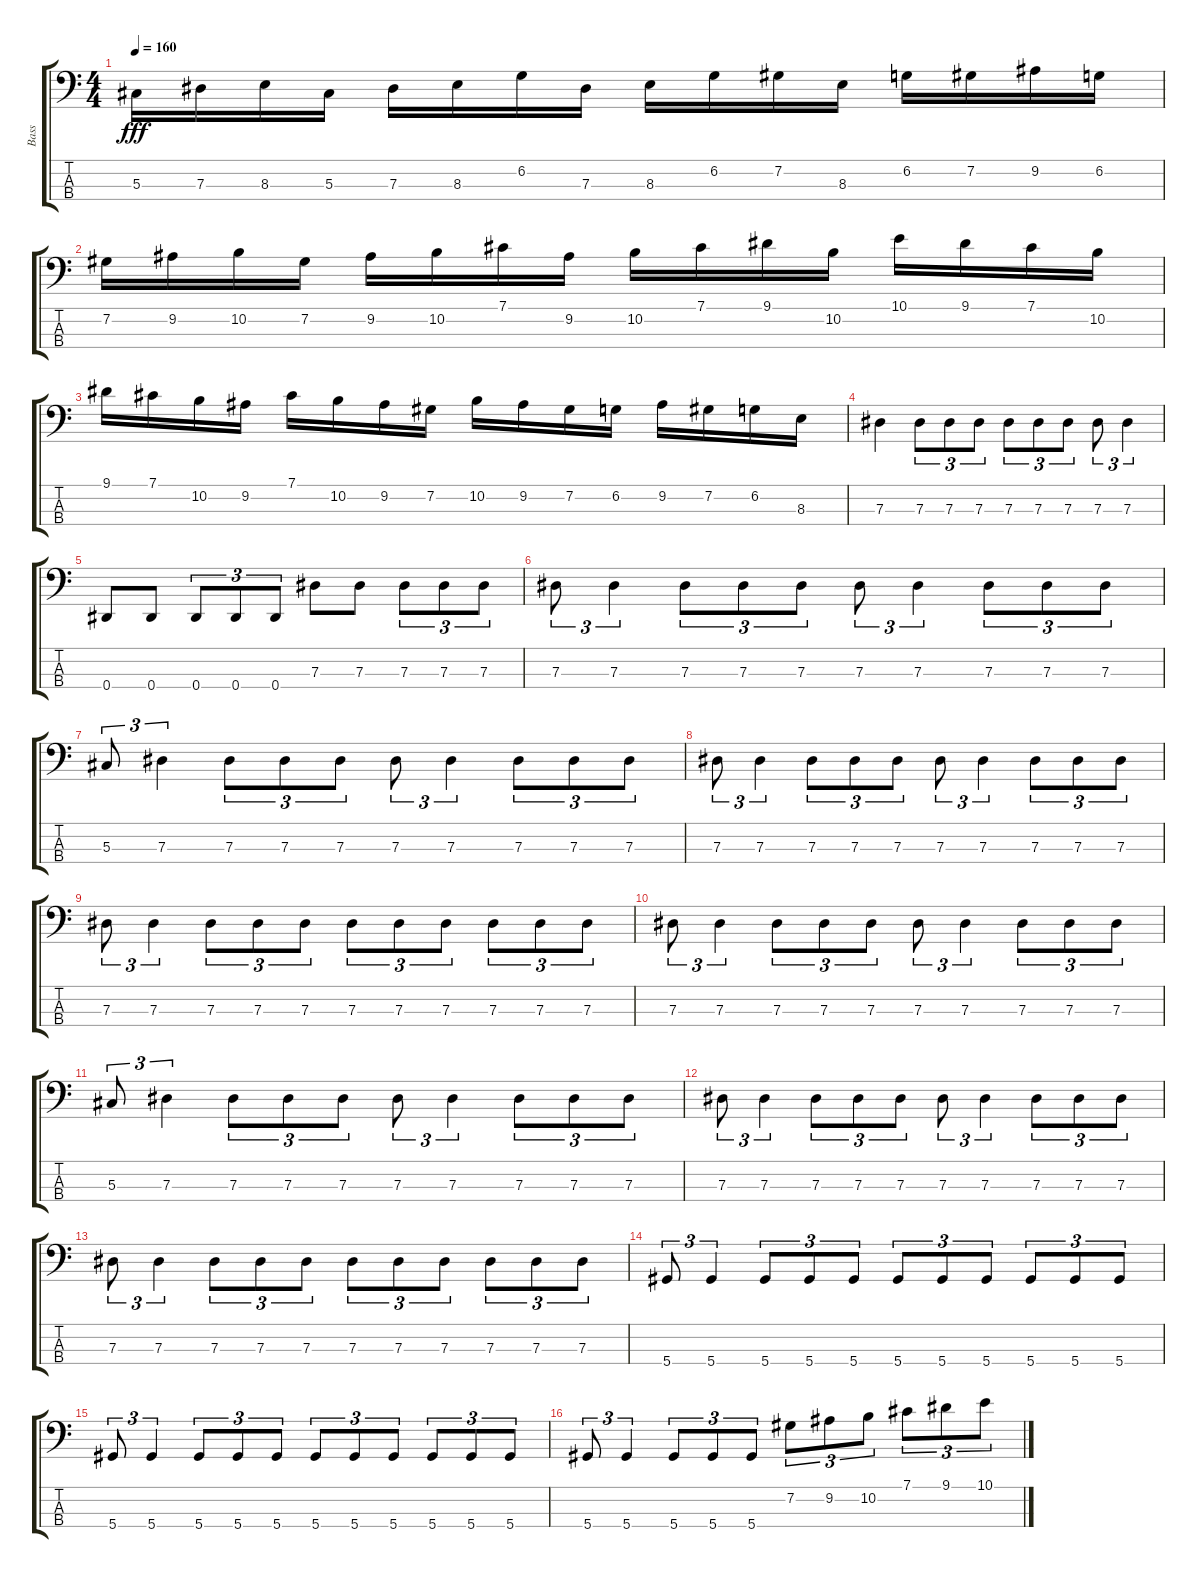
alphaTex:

\track ("Bass" "Bass") {instrument electricbassfinger}
\staff {score tabs}
\tuning (Gb2 Db2 Ab1 Eb1) {hide}
\ts (4 4)
\tempo 160
\clef f4
\ks c
5.3.16{dy fff} 7.3.16 8.3.16 5.3.16 7.3.16 8.3.16 6.2.16 7.3.16 8.3.16 6.2.16 7.2.16 8.3.16 6.2.16 7.2.16 9.2.16 6.2.16 |
7.2.16 9.2.16 10.2.16 7.2.16 9.2.16 10.2.16 7.1.16 9.2.16 10.2.16 7.1.16 9.1.16 10.2.16 10.1.16 9.1.16 7.1.16 10.2.16 |
9.1.16 7.1.16 10.2.16 9.2.16 7.1.16 10.2.16 9.2.16 7.2.16 10.2.16 9.2.16 7.2.16 6.2.16 9.2.16 7.2.16 6.2.16 8.3.16 |
7.3.4 7.3.8{tu (3 2)} 7.3.8{tu (3 2)} 7.3.8{tu (3 2)} 7.3.8{tu (3 2)} 7.3.8{tu (3 2)} 7.3.8{tu (3 2)} 7.3.8{tu (3 2)} 7.3.4{tu (3 2)} |
0.4.8 0.4.8 0.4.8{tu (3 2)} 0.4.8{tu (3 2)} 0.4.8{tu (3 2)} 7.3.8 7.3.8 7.3.8{tu (3 2)} 7.3.8{tu (3 2)} 7.3.8{tu (3 2)} |
7.3.8{tu (3 2)} 7.3.4{tu (3 2)} 7.3.8{tu (3 2)} 7.3.8{tu (3 2)} 7.3.8{tu (3 2)} 7.3.8{tu (3 2)} 7.3.4{tu (3 2)} 7.3.8{tu (3 2)} 7.3.8{tu (3 2)} 7.3.8{tu (3 2)} |
5.3.8{tu (3 2)} 7.3.4{tu (3 2)} 7.3.8{tu (3 2)} 7.3.8{tu (3 2)} 7.3.8{tu (3 2)} 7.3.8{tu (3 2)} 7.3.4{tu (3 2)} 7.3.8{tu (3 2)} 7.3.8{tu (3 2)} 7.3.8{tu (3 2)} |
7.3.8{tu (3 2)} 7.3.4{tu (3 2)} 7.3.8{tu (3 2)} 7.3.8{tu (3 2)} 7.3.8{tu (3 2)} 7.3.8{tu (3 2)} 7.3.4{tu (3 2)} 7.3.8{tu (3 2)} 7.3.8{tu (3 2)} 7.3.8{tu (3 2)} |
7.3.8{tu (3 2)} 7.3.4{tu (3 2)} 7.3.8{tu (3 2)} 7.3.8{tu (3 2)} 7.3.8{tu (3 2)} 7.3.8{tu (3 2)} 7.3.8{tu (3 2)} 7.3.8{tu (3 2)} 7.3.8{tu (3 2)} 7.3.8{tu (3 2)} 7.3.8{tu (3 2)} |
7.3.8{tu (3 2)} 7.3.4{tu (3 2)} 7.3.8{tu (3 2)} 7.3.8{tu (3 2)} 7.3.8{tu (3 2)} 7.3.8{tu (3 2)} 7.3.4{tu (3 2)} 7.3.8{tu (3 2)} 7.3.8{tu (3 2)} 7.3.8{tu (3 2)} |
5.3.8{tu (3 2)} 7.3.4{tu (3 2)} 7.3.8{tu (3 2)} 7.3.8{tu (3 2)} 7.3.8{tu (3 2)} 7.3.8{tu (3 2)} 7.3.4{tu (3 2)} 7.3.8{tu (3 2)} 7.3.8{tu (3 2)} 7.3.8{tu (3 2)} |
7.3.8{tu (3 2)} 7.3.4{tu (3 2)} 7.3.8{tu (3 2)} 7.3.8{tu (3 2)} 7.3.8{tu (3 2)} 7.3.8{tu (3 2)} 7.3.4{tu (3 2)} 7.3.8{tu (3 2)} 7.3.8{tu (3 2)} 7.3.8{tu (3 2)} |
7.3.8{tu (3 2)} 7.3.4{tu (3 2)} 7.3.8{tu (3 2)} 7.3.8{tu (3 2)} 7.3.8{tu (3 2)} 7.3.8{tu (3 2)} 7.3.8{tu (3 2)} 7.3.8{tu (3 2)} 7.3.8{tu (3 2)} 7.3.8{tu (3 2)} 7.3.8{tu (3 2)} |
5.4.8{tu (3 2)} 5.4.4{tu (3 2)} 5.4.8{tu (3 2)} 5.4.8{tu (3 2)} 5.4.8{tu (3 2)} 5.4.8{tu (3 2)} 5.4.8{tu (3 2)} 5.4.8{tu (3 2)} 5.4.8{tu (3 2)} 5.4.8{tu (3 2)} 5.4.8{tu (3 2)} |
5.4.8{tu (3 2)} 5.4.4{tu (3 2)} 5.4.8{tu (3 2)} 5.4.8{tu (3 2)} 5.4.8{tu (3 2)} 5.4.8{tu (3 2)} 5.4.8{tu (3 2)} 5.4.8{tu (3 2)} 5.4.8{tu (3 2)} 5.4.8{tu (3 2)} 5.4.8{tu (3 2)} |
5.4.8{tu (3 2)} 5.4.4{tu (3 2)} 5.4.8{tu (3 2)} 5.4.8{tu (3 2)} 5.4.8{tu (3 2)} 7.2.8{tu (3 2)} 9.2.8{tu (3 2)} 10.2.8{tu (3 2)} 7.1.8{tu (3 2)} 9.1.8{tu (3 2)} 10.1.8{tu (3 2)}
